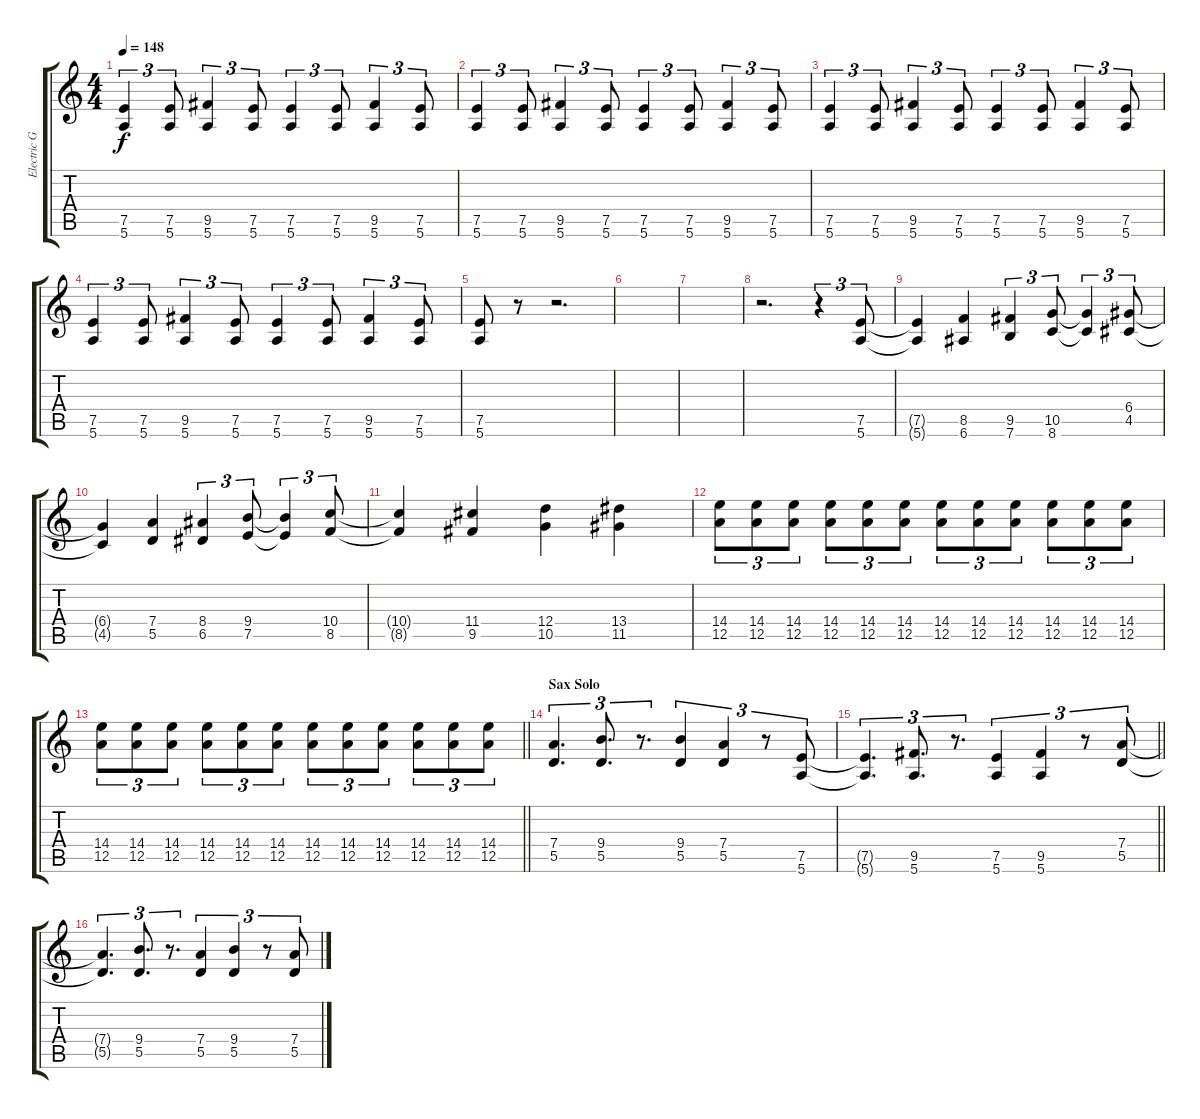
\track ("Electric Guitar" "Electric G") {instrument overdrivenguitar}
\staff {score tabs}
\tuning (E4 B3 G3 D3 A2 E2) {hide}
\ts (4 4)
\tempo 148
\clef g2
\ks c
(7.5 5.6).4{tu (3 2) dy f} (7.5 5.6).8{tu (3 2)} (9.5 5.6).4{tu (3 2)} (7.5 5.6).8{tu (3 2)} (7.5 5.6).4{tu (3 2)} (7.5 5.6).8{tu (3 2)} (9.5 5.6).4{tu (3 2)} (7.5 5.6).8{tu (3 2)} |
(7.5 5.6).4{tu (3 2)} (7.5 5.6).8{tu (3 2)} (9.5 5.6).4{tu (3 2)} (7.5 5.6).8{tu (3 2)} (7.5 5.6).4{tu (3 2)} (7.5 5.6).8{tu (3 2)} (9.5 5.6).4{tu (3 2)} (7.5 5.6).8{tu (3 2)} |
(7.5 5.6).4{tu (3 2)} (7.5 5.6).8{tu (3 2)} (9.5 5.6).4{tu (3 2)} (7.5 5.6).8{tu (3 2)} (7.5 5.6).4{tu (3 2)} (7.5 5.6).8{tu (3 2)} (9.5 5.6).4{tu (3 2)} (7.5 5.6).8{tu (3 2)} |
(7.5 5.6).4{tu (3 2)} (7.5 5.6).8{tu (3 2)} (9.5 5.6).4{tu (3 2)} (7.5 5.6).8{tu (3 2)} (7.5 5.6).4{tu (3 2)} (7.5 5.6).8{tu (3 2)} (9.5 5.6).4{tu (3 2)} (7.5 5.6).8{tu (3 2)} |
(7.5 5.6).8 r.8 r.2{d} |
|
|
r.2{d} r.4{tu (3 2)} (7.5 5.6).8{tu (3 2)} |
(7.5{t} 5.6{t}).4 (8.5 6.6).4 (9.5 7.6).4{tu (3 2)} (10.5 8.6).8{tu (3 2)} (10.5{t} 8.6{t}).4{tu (3 2)} (6.4 4.5).8{tu (3 2)} |
(6.4{t} 4.5{t}).4 (7.4 5.5).4 (8.4 6.5).4{tu (3 2)} (9.4 7.5).8{tu (3 2)} (9.4{t} 7.5{t}).4{tu (3 2)} (10.4 8.5).8{tu (3 2)} |
(10.4{t} 8.5{t}).4 (11.4 9.5).4 (12.4 10.5).4 (13.4 11.5).4 |
(14.4 12.5).8{tu (3 2)} (14.4 12.5).8{tu (3 2)} (14.4 12.5).8{tu (3 2)} (14.4 12.5).8{tu (3 2)} (14.4 12.5).8{tu (3 2)} (14.4 12.5).8{tu (3 2)} (14.4 12.5).8{tu (3 2)} (14.4 12.5).8{tu (3 2)} (14.4 12.5).8{tu (3 2)} (14.4 12.5).8{tu (3 2)} (14.4 12.5).8{tu (3 2)} (14.4 12.5).8{tu (3 2)} |
\barLineRight lightlight
(14.4 12.5).8{tu (3 2)} (14.4 12.5).8{tu (3 2)} (14.4 12.5).8{tu (3 2)} (14.4 12.5).8{tu (3 2)} (14.4 12.5).8{tu (3 2)} (14.4 12.5).8{tu (3 2)} (14.4 12.5).8{tu (3 2)} (14.4 12.5).8{tu (3 2)} (14.4 12.5).8{tu (3 2)} (14.4 12.5).8{tu (3 2)} (14.4 12.5).8{tu (3 2)} (14.4 12.5).8{tu (3 2)} |
\section ("" "Sax Solo")
(7.4 5.5).4{d tu (3 2)} (9.4 5.5).8{d tu (3 2)} r.8{d tu (3 2)} (9.4 5.5).4{tu (3 2)} (7.4 5.5).4{tu (3 2)} r.8{tu (3 2)} (7.5 5.6).8{tu (3 2)} |
\barLineRight lightlight
(7.5{t} 5.6{t}).4{d tu (3 2)} (9.5 5.6).8{d tu (3 2)} r.8{d tu (3 2)} (7.5 5.6).4{tu (3 2)} (9.5 5.6).4{tu (3 2)} r.8{tu (3 2)} (7.4 5.5).8{tu (3 2)} |
(7.4{t} 5.5{t}).4{d tu (3 2)} (9.4 5.5).8{d tu (3 2)} r.8{d tu (3 2)} (7.4 5.5).4{tu (3 2)} (9.4 5.5).4{tu (3 2)} r.8{tu (3 2)} (7.4 5.5).8{tu (3 2)}
